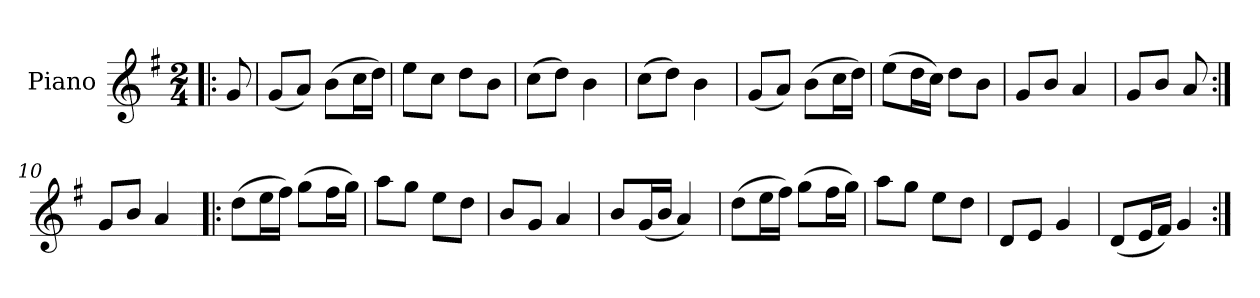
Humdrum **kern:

**kern
*part1
*staff1
*I"Piano
*I'Pno
*clefG2
*k[f#]
*G:
*M2/4
=1!|:
8g/
=2
(<8g/L
8a/J)
(>8b\L
16cc\L
16dd\JJ)
=3
8ee\L
8cc\J
8dd\L
8b\J
=4
(>8cc\L
8dd\J)
4b\
=5
(>8cc\L
8dd\J)
4b\
=6
(<8g/L
8a/J)
(>8b\L
16cc\L
16dd\JJ)
=7
(>8ee\L
16dd\L
16cc\JJ)
8dd\L
8b\J
!!LO:LB:g=z
=8
8g/L
8b/J
4a/
=9
8g/L
8b/J
8a/
=10:|!
8g/L
8b/J
4a/
=11!|:
(>8dd\L
16ee\L
16ff#\JJ)
(>8gg\L
16ff#\L
16gg\JJ)
=12
8aa\L
8gg\J
8ee\L
8dd\J
=13
8b/L
8g/J
4a/
=14
8b/L
(<16g/L
16b/JJ
4a/)
!!LO:LB:g=z
=15
(>8dd\L
16ee\L
16ff#\JJ)
(>8gg\L
16ff#\L
16gg\JJ)
=16
8aa\L
8gg\J
8ee\L
8dd\J
=17
8d/L
8e/J
4g/
=18
(<8d/L
16e/L
16f#/JJ)
4g/
=:|!
*-
